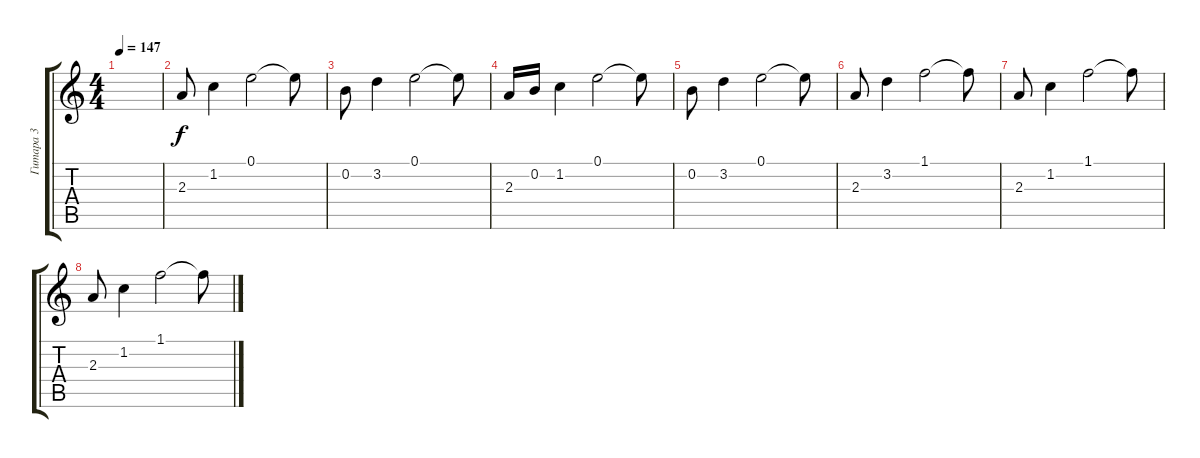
\track ("Гитара 3" "Гитара 3") {instrument acousticguitarsteel}
\staff {score tabs}
\tuning (E4 B3 G3 D3 A2 E2) {hide}
\ts (4 4)
\tempo 147
\clef g2
\ks c
|
2.3.8 1.2.4 0.1.2 0.1{t}.8 |
0.2.8 3.2.4 0.1.2 0.1{t}.8 |
2.3.16 0.2.16 1.2.4 0.1.2 0.1{t}.8 |
0.2.8 3.2.4 0.1.2 0.1{t}.8 |
2.3.8 3.2.4 1.1.2 1.1{t}.8 |
2.3.8 1.2.4 1.1.2 1.1{t}.8 |
2.3.8 1.2.4 1.1.2 1.1{t}.8
